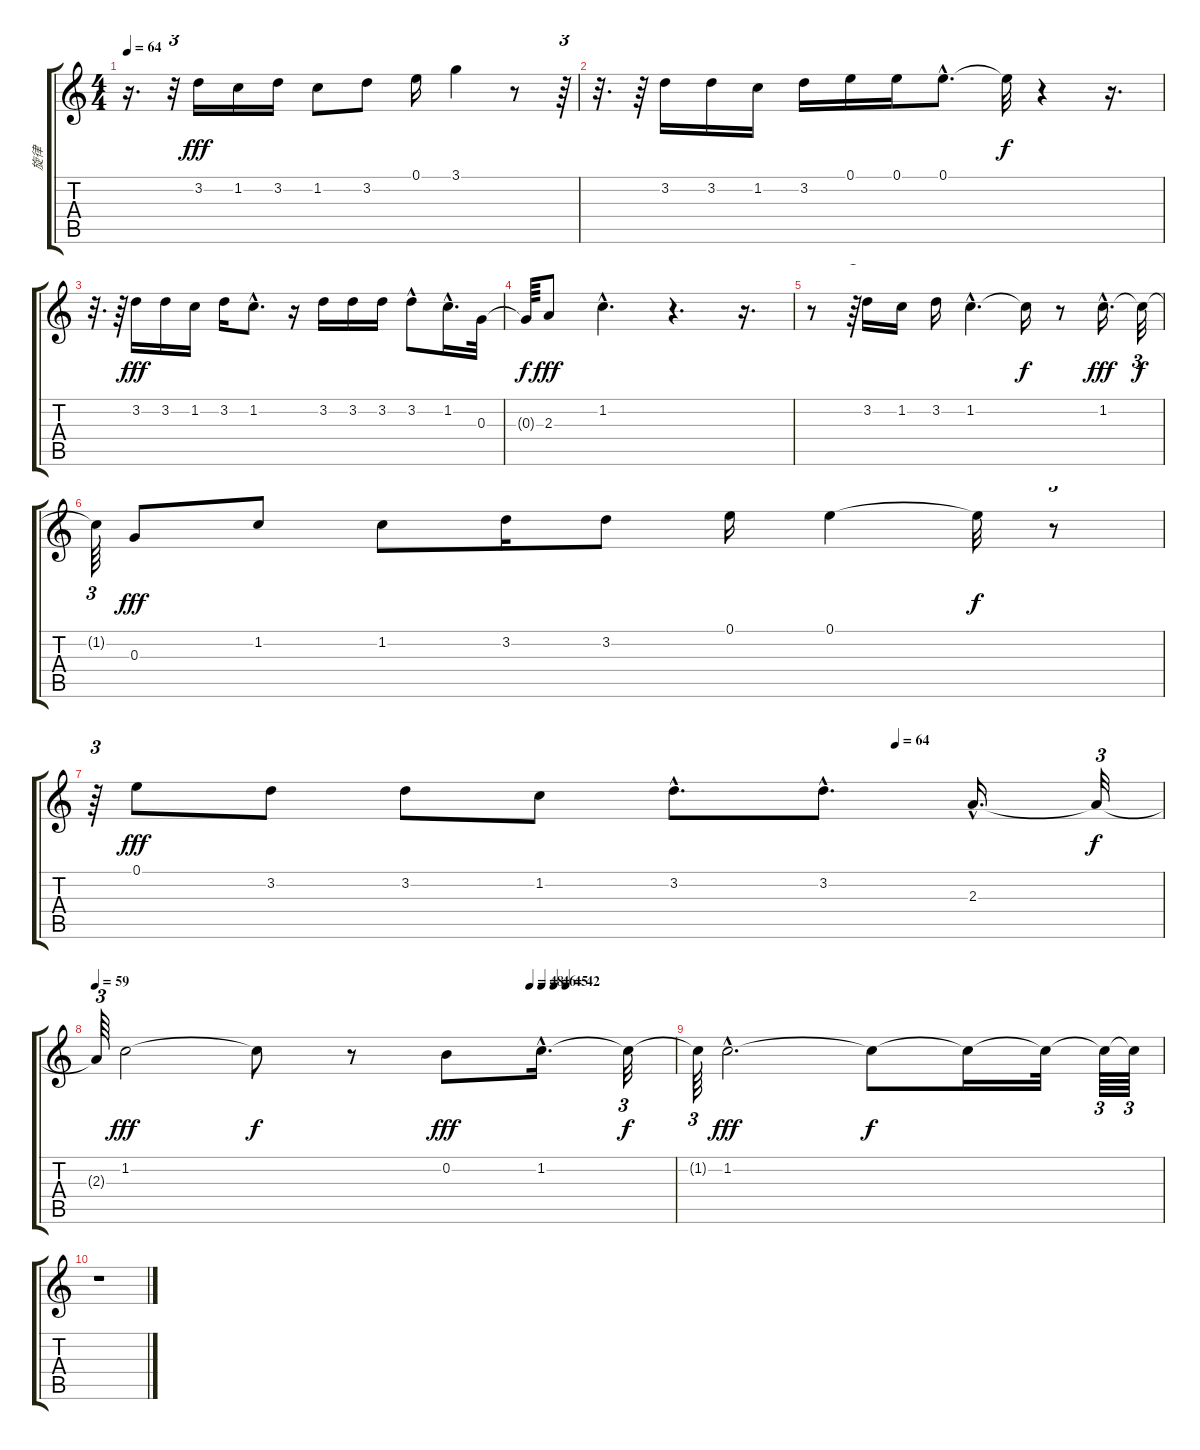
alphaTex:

\track ("旋律" "旋律") {instrument acousticguitarsteel}
\staff {score tabs}
\tuning (E4 B3 G3 D3 A2 E2) {hide}
\ts (4 4)
\tempo 64
\clef g2
\ks c
r.16{d dy f} r.32{tu (3 2)} 3.2.16{dy fff} 1.2.16 3.2.16 1.2.8 3.2.8 0.1.16 3.1.4 r.8 r.64{tu (3 2)} |
r.32{d} r.64 3.2.16 3.2.16 1.2.16 3.2.16 0.1.16 0.1.16 0.1{hac}.8{d} 0.1{t}.32{dy f} r.4 r.16{d} |
r.32{d} r.64 3.2.16{dy fff} 3.2.16 1.2.16 3.2.16 1.2{hac}.8{d} r.16 3.2.16 3.2.16 3.2.16 3.2{hac}.8 1.2{hac}.16{d} 0.3.32 |
0.3{t}.64{dy f} 2.3.8{dy fff} 1.2{hac}.4{d} r.4{d} r.16{d} |
r.8 r.64{tu (3 2)} 3.2.16 1.2.16 3.2.16 1.2{hac}.4{d} 1.2{t}.16{dy f} r.8 1.2{hac}.16{d dy fff} 1.2{t}.32{tu (3 2) dy f} |
1.2{t}.64{tu (3 2)} 0.3.8{dy fff} 1.2.8 1.2.8 3.2.16 3.2.8 0.1.16 0.1.4 0.1{t}.32{dy f} r.8{tu (3 2)} |
\tempo (64 0.75)
r.64{tu (3 2)} 0.1.8{dy fff} 3.2.8 3.2.8 1.2.8 3.2{hac}.8{d} 3.2{hac}.8{d} 2.3{hac}.16{d} 2.3{t}.32{tu (3 2) dy f} |
\tempo 59
\tempo (48 0.75)
\tempo (46 0.7708333333333334)
\tempo (45 0.7916666666666666)
\tempo (42 0.8125)
2.3{t}.64{tu (3 2)} 1.2.2{dy fff} 1.2{t}.8{dy f} r.8 0.2.8{dy fff} 1.2{hac}.16{d} 1.2{t}.32{tu (3 2) dy f} |
1.2{t}.64{tu (3 2)} 1.2{hac}.2{d dy fff} 1.2{t}.8{dy f} 1.2{t}.16 1.2{t}.32 1.2{t}.64{tu (3 2)} 1.2{t}.64{tu (3 2)} |
r.1
